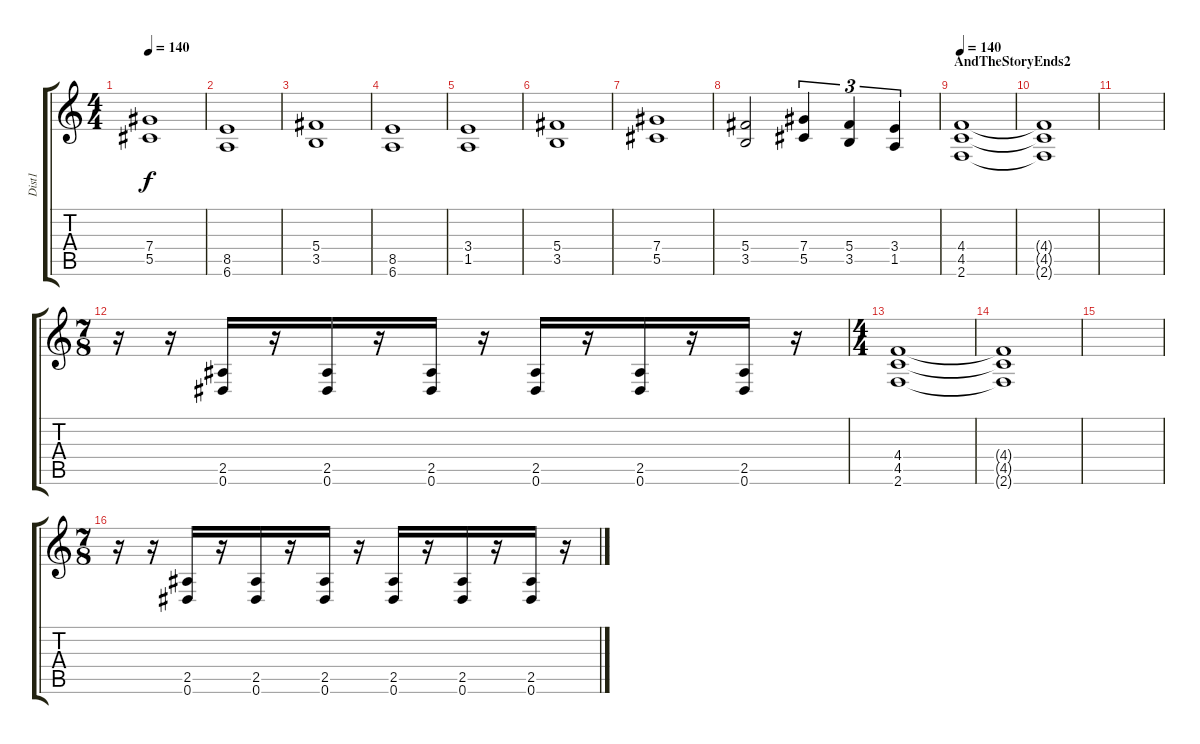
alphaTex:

\track ("Dist1" "Dist1") {instrument distortionguitar}
\staff {score tabs}
\tuning (Eb4 Bb3 Gb3 Db3 Ab2 Eb2) {hide}
\ts (4 4)
\tempo 140
\clef g2
\ks c
(7.4 5.5).1{dy f} |
(8.5 6.6).1 |
(5.4 3.5).1 |
(8.5 6.6).1 |
(3.4 1.5).1 |
(5.4 3.5).1 |
(7.4 5.5).1 |
(5.4 3.5).2 (7.4 5.5).4{tu (3 2)} (5.4 3.5).4{tu (3 2)} (3.4 1.5).4{tu (3 2)} |
\section ("" "AndTheStoryEnds2")
\tempo 140
(4.4 4.5 2.6).1{volume 10 instrument distortionguitar} |
(4.4{t} 4.5{t} 2.6{t}).1 |
|
\ts (7 8)
r.16 r.16 (2.5 0.6).16 r.16 (2.5 0.6).16 r.16 (2.5 0.6).16 r.16 (2.5 0.6).16 r.16 (2.5 0.6).16 r.16 (2.5 0.6).16 r.16 |
\ts (4 4)
(4.4 4.5 2.6).1 |
(4.4{t} 4.5{t} 2.6{t}).1 |
|
\ts (7 8)
r.16 r.16 (2.5 0.6).16 r.16 (2.5 0.6).16 r.16 (2.5 0.6).16 r.16 (2.5 0.6).16 r.16 (2.5 0.6).16 r.16 (2.5 0.6).16 r.16
